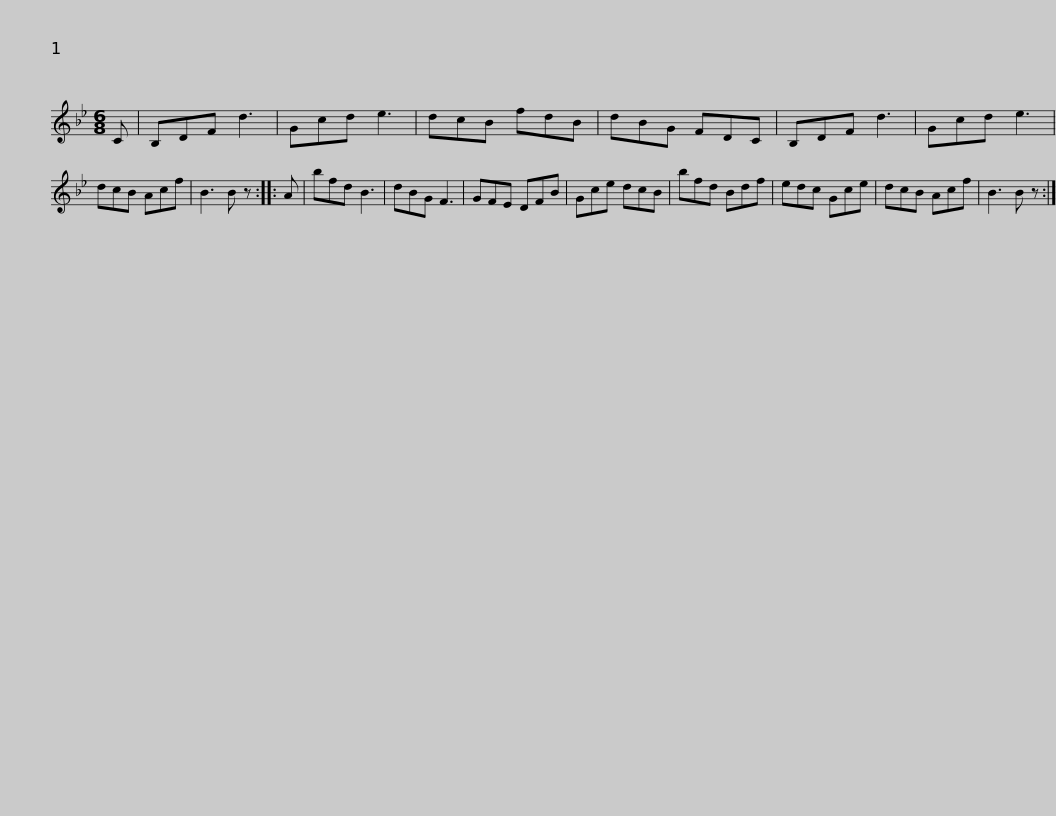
X:1
L:1/8
M:6/8
I:linebreak $
K:Gmin
V:1 treble
V:1
 C | B,DF d3 | Gcd e3 | dcB fdB | dBG FDC | %5
 B,DF d3 | Gcd e3 | dcB Acf | B3 B z ::$ A | %10
 bfd B3 | dBG F3 | GFE DFB | Gce dcB | bfd Bdf | %15
 edc Gce | dcB Acf |$ B3 B z :| %18
